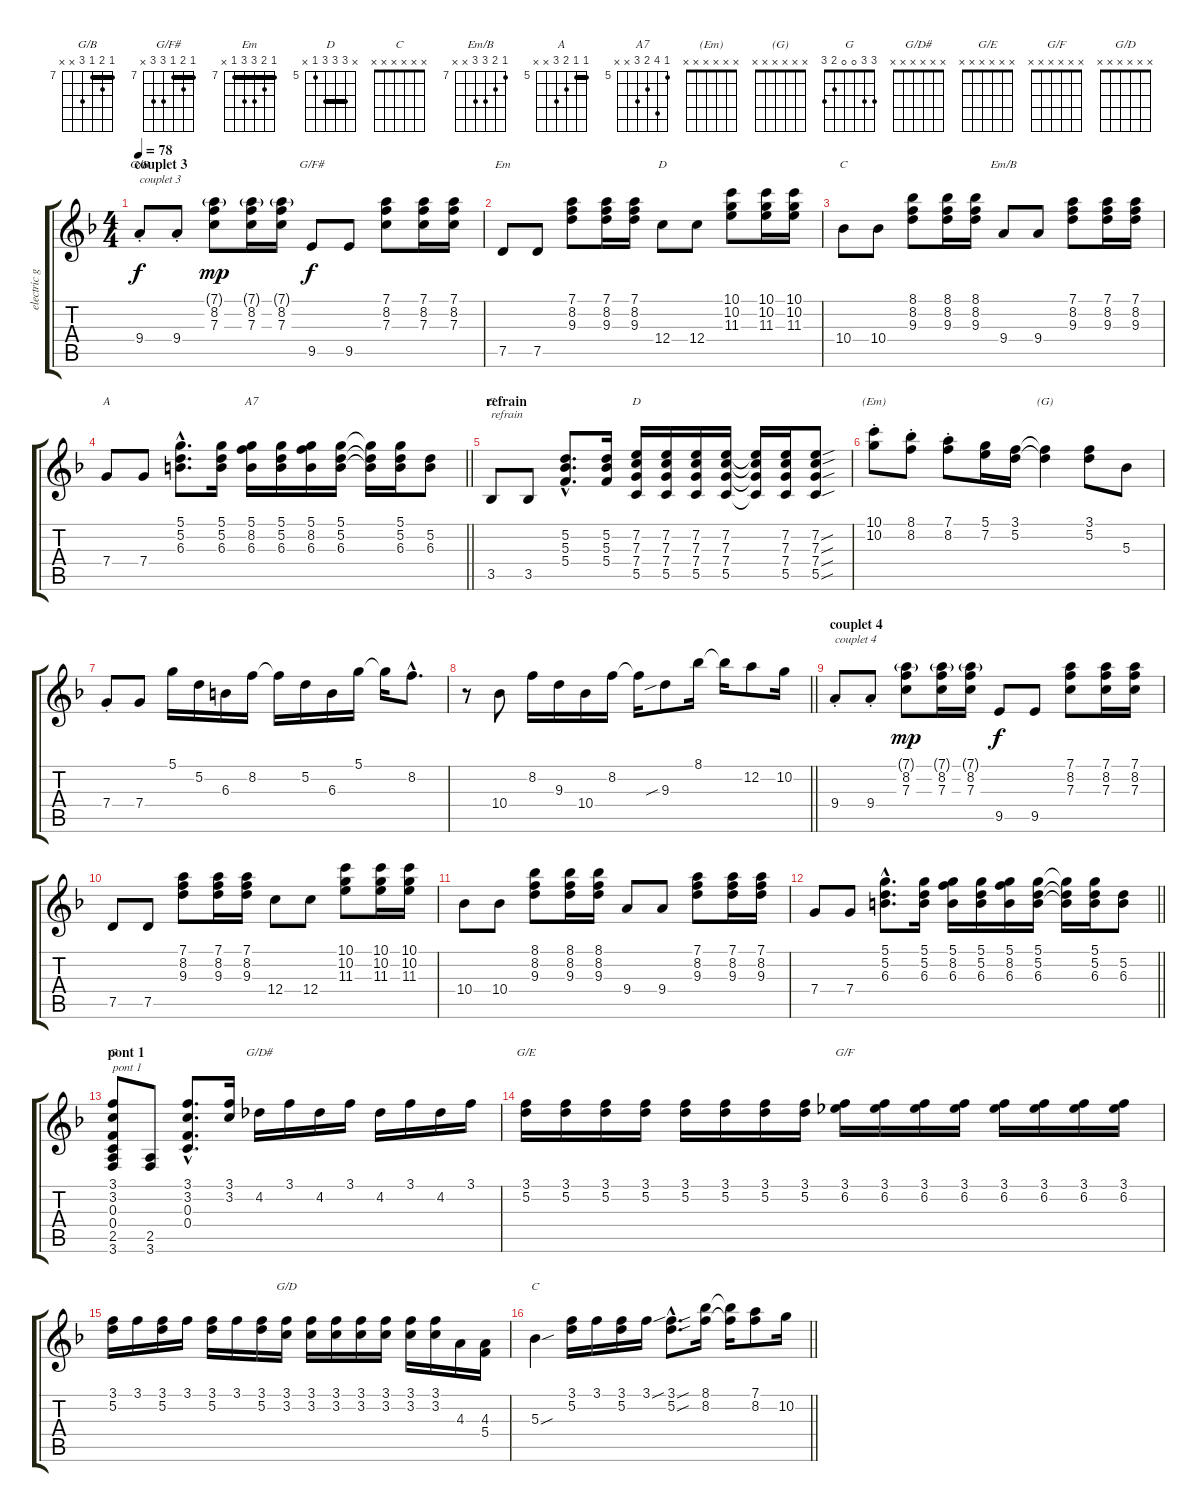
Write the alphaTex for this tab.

\track ("electric gtr" "electric g") {instrument electricguitarclean}
\staff {score tabs}
\tuning (D4 A3 F3 C3 G2 D2) {hide}
\chord ("G/B" 7 8 7 9 x x) {firstfret 7 barre 7}
\chord ("G/F#" 7 8 7 9 9 x) {firstfret 7 barre 7}
\chord ("Em" 7 8 9 9 7 x) {firstfret 7 barre 7}
\chord ("D" 10 10 11 12 x x) {firstfret 10 barre 10}
\chord ("C" 8 8 9 10 x x) {firstfret 8 barre 8}
\chord ("Em/B" 7 8 9 9 x x) {firstfret 7}
\chord ("A" 5 5 6 7 x x) {firstfret 5 barre 5}
\chord ("A7" 5 8 6 7 x x) {firstfret 5}
\chord ("C" x 5 5 5 3 x) {barre 5}
\chord ("D" x 7 7 7 5 x) {firstfret 5 barre 7}
\chord ("(Em)" x x x x x x)
\chord ("(G)" x x x x x x)
\chord ("G" 3 3 0 0 2 3)
\chord ("G/D#" x x x x x x)
\chord ("G/E" x x x x x x)
\chord ("G/F" x x x x x x)
\chord ("G/D" x x x x x x)
\chord ("C" x x x x x x)
\ts (4 4)
\section ("" "couplet 3")
\tempo 78
\clef g2
\ks f
9.4{st}.8{ch "G/B" txt "couplet 3" dy f} 9.4{st}.8 (7.1{g} 8.2 7.3).8{dy mp} (7.1{g} 8.2 7.3).16 (7.1{g} 8.2 7.3).16 9.5.8{ch "G/F#" dy f} 9.5.8 (7.1 8.2 7.3).8 (7.1 8.2 7.3).16 (7.1 8.2 7.3).16 |
7.5.8{ch "Em"} 7.5.8 (7.1 8.2 9.3).8 (7.1 8.2 9.3).16 (7.1 8.2 9.3).16 12.4.8{ch "D"} 12.4.8 (10.1 10.2 11.3).8 (10.1 10.2 11.3).16 (10.1 10.2 11.3).16 |
10.4.8{ch "C"} 10.4.8 (8.1 8.2 9.3).8 (8.1 8.2 9.3).16 (8.1 8.2 9.3).16 9.4.8{ch "Em/B"} 9.4.8 (7.1 8.2 9.3).8 (7.1 8.2 9.3).16 (7.1 8.2 9.3).16 |
\barLineRight lightlight
7.4.8{ch "A"} 7.4.8 (5.1{hac} 5.2{hac} 6.3{hac}).8{d} (5.1 5.2 6.3).16 (5.1 8.2 6.3).16{ch "A7"} (5.1 5.2 6.3).16 (5.1 8.2 6.3).16 (5.1 5.2 6.3).16 (5.1{t} 5.2{t} 6.3{t}).16 (5.1 5.2 6.3).16 (5.2 6.3).8 |
\section ("" "refrain")
3.5.8{ch "C" txt "refrain"} 3.5.8 (5.2{hac} 5.3{hac} 5.4{hac}).8{d} (5.2 5.3 5.4).16 (7.2 7.3 7.4 5.5).16{ch "D"} (7.2 7.3 7.4 5.5).16 (7.2 7.3 7.4 5.5).16 (7.2 7.3 7.4 5.5).16 (7.2{t} 7.3{t} 7.4{t} 5.5{t}).16 (7.2 7.3 7.4 5.5).16 (7.2{sou} 7.3{sou} 7.4{sou} 5.5{sou}).8 |
(10.1{st} 10.2{st}).8{ch "(Em)"} (8.1{st} 8.2{st}).8 (7.1{st} 8.2{st}).8 (5.1 7.2).16 (3.1 5.2).16 (3.1{t} 5.2{t}).4{ch "(G)"} (3.1 5.2).8 5.3.8 |
7.4{st}.8 7.4.8 5.1.16 5.2.16 6.3.16 8.2.16 8.2{t}.16 5.2.16 6.3.16 5.1.16 5.1{t}.16 8.2{hac}.8{d} |
\barLineRight lightlight
r.8 10.4.8 8.2.16 9.3.16 10.4.16 8.2.16 8.2{t}.16 9.3{sib}.8 8.1.16 8.1{t}.16 12.2.8 10.2.16 |
\section ("" "couplet 4")
9.4{st}.8{txt "couplet 4"} 9.4{st}.8 (7.1{g} 8.2 7.3).8{dy mp} (7.1{g} 8.2 7.3).16 (7.1{g} 8.2 7.3).16 9.5.8{dy f} 9.5.8 (7.1 8.2 7.3).8 (7.1 8.2 7.3).16 (7.1 8.2 7.3).16 |
7.5.8 7.5.8 (7.1 8.2 9.3).8 (7.1 8.2 9.3).16 (7.1 8.2 9.3).16 12.4.8 12.4.8 (10.1 10.2 11.3).8 (10.1 10.2 11.3).16 (10.1 10.2 11.3).16 |
10.4.8 10.4.8 (8.1 8.2 9.3).8 (8.1 8.2 9.3).16 (8.1 8.2 9.3).16 9.4.8 9.4.8 (7.1 8.2 9.3).8 (7.1 8.2 9.3).16 (7.1 8.2 9.3).16 |
\barLineRight lightlight
7.4.8 7.4.8 (5.1{hac} 5.2{hac} 6.3{hac}).8{d} (5.1 5.2 6.3).16 (5.1 8.2 6.3).16 (5.1 5.2 6.3).16 (5.1 8.2 6.3).16 (5.1 5.2 6.3).16 (5.1{t} 5.2{t} 6.3{t}).16 (5.1 5.2 6.3).16 (5.2 6.3).8 |
\section ("" "pont 1")
(3.1 3.2 0.3 0.4 2.5 3.6).8{ch "G" txt "pont 1"} (2.5 3.6).8 (3.1{hac} 3.2{hac} 0.3{hac} 0.4{hac}).8{d} (3.1 3.2).16 4.2.16{ch "G/D#"} 3.1.16 4.2.16 3.1.16 4.2.16 3.1.16 4.2.16 3.1.16 |
(3.1 5.2).16{ch "G/E"} (3.1 5.2).16 (3.1 5.2).16 (3.1 5.2).16 (3.1 5.2).16 (3.1 5.2).16 (3.1 5.2).16 (3.1 5.2).16 (3.1 6.2).16{ch "G/F"} (3.1 6.2).16 (3.1 6.2).16 (3.1 6.2).16 (3.1 6.2).16 (3.1 6.2).16 (3.1 6.2).16 (3.1 6.2).16 |
(3.1 5.2).16 3.1.16 (3.1 5.2).16 3.1.16 (3.1 5.2).16 3.1.16 (3.1 5.2).16 (3.1 3.2).16{ch "G/D"} (3.1 3.2).16 (3.1 3.2).16 (3.1 3.2).16 (3.1 3.2).16 (3.1 3.2).16 (3.1 3.2).16 4.3.16 (4.3 5.4).16 |
\barLineRight lightlight
5.3{sou}.4{ch "C"} (3.1 5.2).16 3.1.16 (3.1 5.2).16 3.1{sou}.16 (3.1{sou hac} 5.2{sou hac}).8{d} (8.1 8.2).16 (8.1{t} 8.2{t}).16 (7.1 8.2).8 10.2.16
